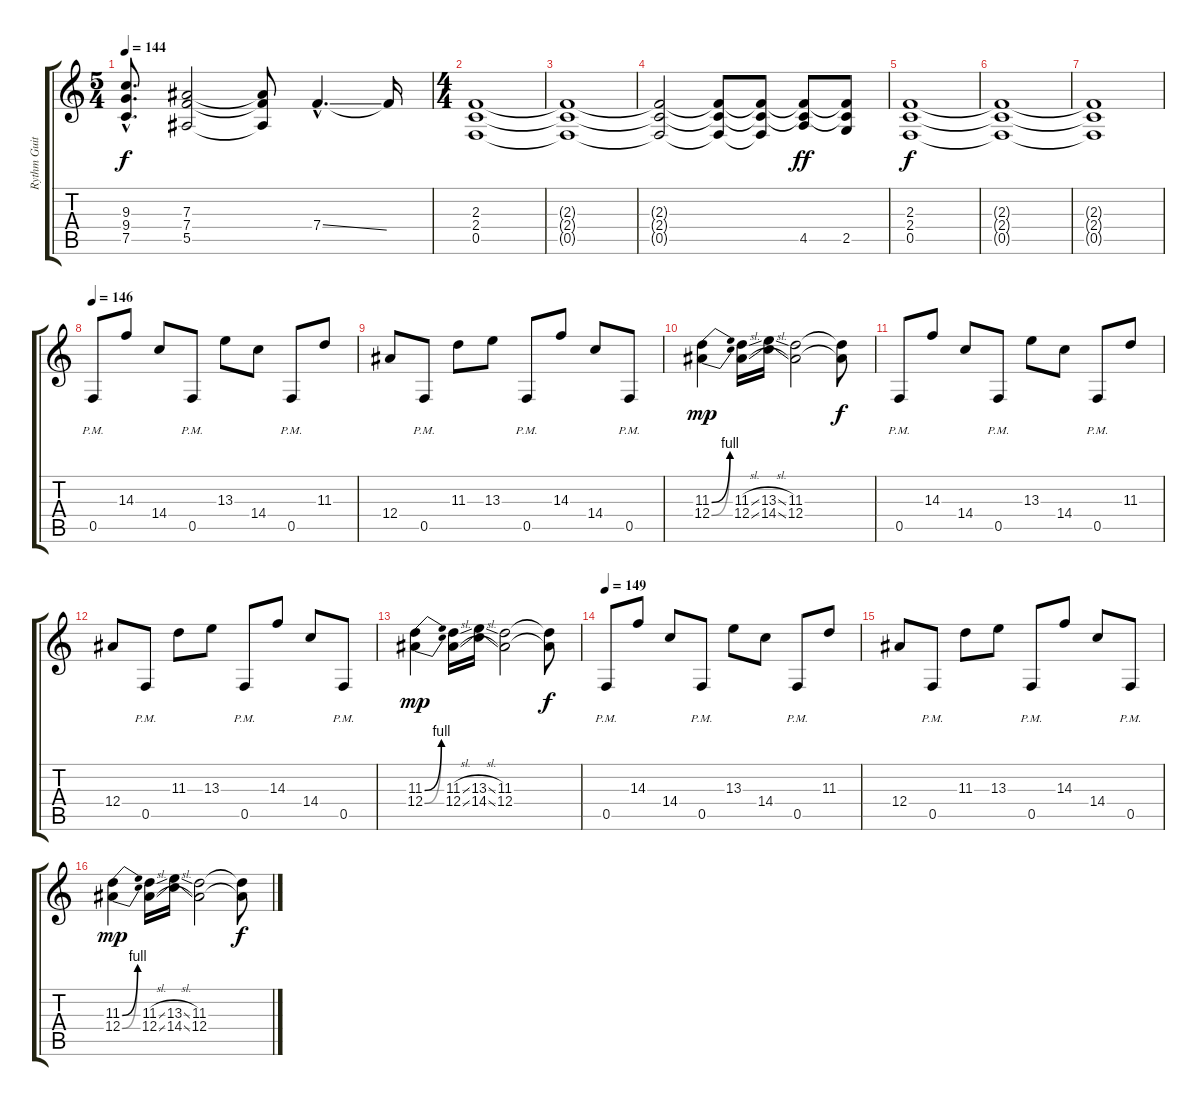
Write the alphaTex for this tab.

\track ("Rythm Guitar 2" "Rythm Guit") {instrument distortionguitar}
\staff {score tabs}
\tuning (C4 G3 Eb3 Bb2 F2 C2) {hide}
\ts (5 4)
\tempo 144
\clef g2
\ks c
(9.3{hac} 9.4{hac} 7.5{hac}).8{d dy f} (7.3 7.4 5.5).2 (7.3{t} 7.4{t} 5.5{t}).8 7.4{ss hac}.4{d} 7.4{t}.16 |
\ts (4 4)
(2.3 2.4 0.5).1{balance 8} |
(2.3{t} 2.4{t} 0.5{t}).1 |
(2.3{t} 2.4{t} 0.5{t}).2 (2.3{t} 2.4{t} 0.5{t}).8 (2.3{t} 2.4{t} 0.5{t}).8 (2.3{t} 2.4{t} 4.5).8{dy ff} (2.3{t} 2.4{t} 2.5).8 |
(2.3 2.4 0.5).1{dy f} |
(2.3{t} 2.4{t} 0.5{t}).1 |
(2.3{t} 2.4{t} 0.5{t}).1 |
\tempo 146
0.5{pm}.8{volume 13 balance 11} 14.3.8 14.4.8 0.5{pm}.8 13.3.8 14.4.8 0.5{pm}.8 11.3.8 |
12.4.8 0.5{pm}.8 11.3.8 13.3.8 0.5{pm}.8 14.3.8 14.4.8 0.5{pm}.8 |
(11.3{be (bend 0 0 60 4)} 12.4{be (bend 0 0 60 4)}).4{dy mp} (11.3{sl} 12.4{sl}).16 (13.3{sl} 14.4{sl}).16 (11.3 12.4).2 (11.3{t} 12.4{t}).8{dy f} |
0.5{pm}.8 14.3.8 14.4.8 0.5{pm}.8 13.3.8 14.4.8 0.5{pm}.8 11.3.8 |
12.4.8 0.5{pm}.8 11.3.8 13.3.8 0.5{pm}.8 14.3.8 14.4.8 0.5{pm}.8 |
(11.3{be (bend 0 0 60 4)} 12.4{be (bend 0 0 60 4)}).4{dy mp} (11.3{sl} 12.4{sl}).16 (13.3{sl} 14.4{sl}).16 (11.3 12.4).2 (11.3{t} 12.4{t}).8{dy f} |
\tempo 149
0.5{pm}.8 14.3.8 14.4.8 0.5{pm}.8 13.3.8 14.4.8 0.5{pm}.8 11.3.8 |
12.4.8 0.5{pm}.8 11.3.8 13.3.8 0.5{pm}.8 14.3.8 14.4.8 0.5{pm}.8 |
(11.3{be (bend 0 0 60 4)} 12.4{be (bend 0 0 60 4)}).4{dy mp} (11.3{sl} 12.4{sl}).16 (13.3{sl} 14.4{sl}).16 (11.3 12.4).2 (11.3{t} 12.4{t}).8{dy f}
